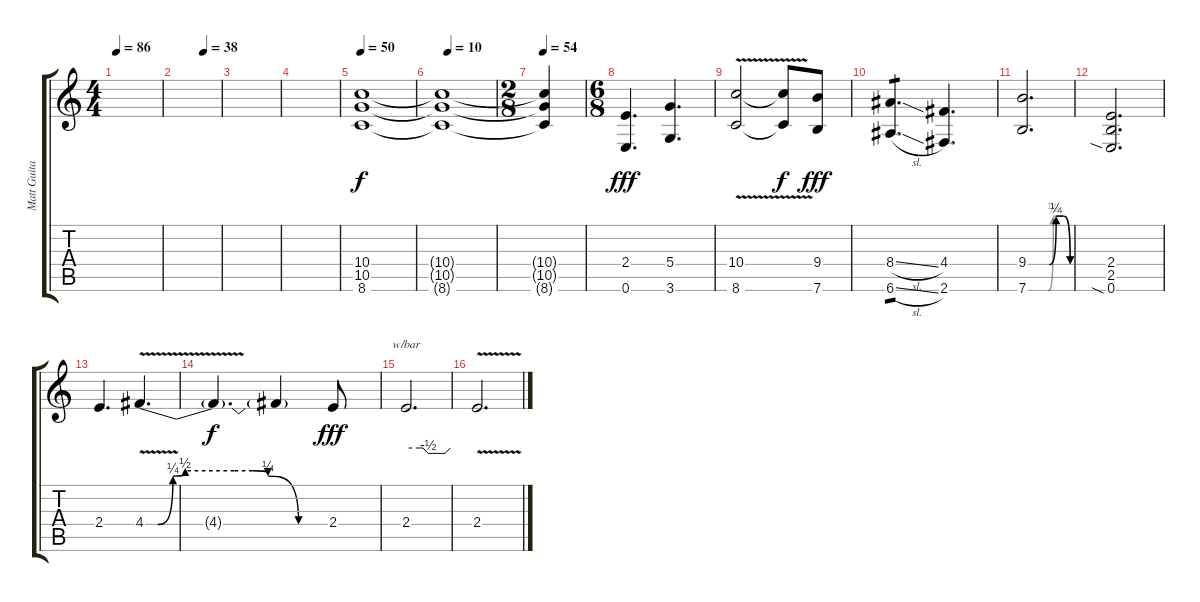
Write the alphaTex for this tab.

\track ("Matt Guitar" "Matt Guita") {instrument distortionguitar}
\staff {score tabs}
\tuning (E4 B3 G3 D3 A2 E2) {hide}
\ts (4 4)
\tempo 86
\clef g2
\ks c
|
\tempo (38 0.625)
|
|
|
\tempo 50
(10.4 10.5 8.6).1 |
\tempo (10 0.125)
(10.4{t} 10.5{t} 8.6{t}).1{dy f} |
\ts (2 8)
\tempo 54
(10.4{t} 10.5{t} 8.6{t}).4 |
\ts (6 8)
(2.4 0.6).4{d dy fff} (5.4 3.6).4{d} |
(10.4{v} 8.6).2 (10.4{t} 8.6{t}).8{dy f} (9.4 7.6).8{dy fff} |
(8.4{sl} 6.6{sl}).4{d tp 1} (4.4 2.6).4{d} |
(9.4{be (custom 0 0 15 0 30 0 40 1 50 1 60 0)} 7.6{be (custom 0 0 15 0 29 0 36 1 41 1 50 1 60 0)}).2{d} |
(2.4 2.5 0.6{sia}).2{d} |
2.4.4{d} 4.4{be (custom 0 0 4 0 9 1 13 2 29 2 35 2 40 1 50 0 60 0) v}.4{d} |
4.4{t}.4{d dy f} 4.4{t}.4 2.4.8{dy fff} |
2.4.2{d tbe (custom default 0 0 18 0 23 0 30 -2 36 -2 41 -2 48 -2 53 -2 60 0)} |
2.4{v}.2{d}
